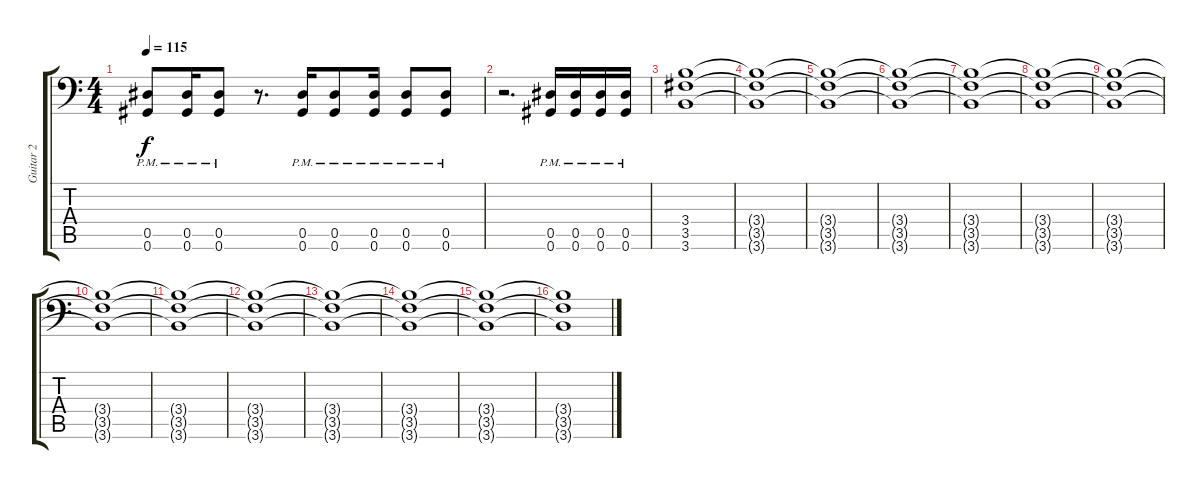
\track ("Guitar 2" "Guitar 2") {instrument distortionguitar}
\staff {score tabs}
\tuning (Bb3 F3 Db3 Ab2 Eb2 Ab1) {hide}
\ts (4 4)
\tempo 115
\clef f4
\ks c
(0.5{pm} 0.6{pm}).8{dy f} (0.5{pm} 0.6{pm}).16 (0.5{pm} 0.6{pm}).8 r.8{d} (0.5{pm} 0.6{pm}).16 (0.5{pm} 0.6{pm}).8 (0.5{pm} 0.6{pm}).16 (0.5{pm} 0.6{pm}).8 (0.5{pm} 0.6{pm}).8 |
r.2{d} (0.5{pm} 0.6{pm}).16 (0.5{pm} 0.6{pm}).16 (0.5{pm} 0.6{pm}).16 (0.5{pm} 0.6{pm}).16 |
(3.4 3.5 3.6).1 |
(3.4{t} 3.5{t} 3.6{t}).1 |
(3.4{t} 3.5{t} 3.6{t}).1 |
(3.4{t} 3.5{t} 3.6{t}).1 |
(3.4{t} 3.5{t} 3.6{t}).1 |
(3.4{t} 3.5{t} 3.6{t}).1 |
(3.4{t} 3.5{t} 3.6{t}).1 |
(3.4{t} 3.5{t} 3.6{t}).1 |
(3.4{t} 3.5{t} 3.6{t}).1 |
(3.4{t} 3.5{t} 3.6{t}).1 |
(3.4{t} 3.5{t} 3.6{t}).1 |
(3.4{t} 3.5{t} 3.6{t}).1 |
(3.4{t} 3.5{t} 3.6{t}).1 |
(3.4{t} 3.5{t} 3.6{t}).1
